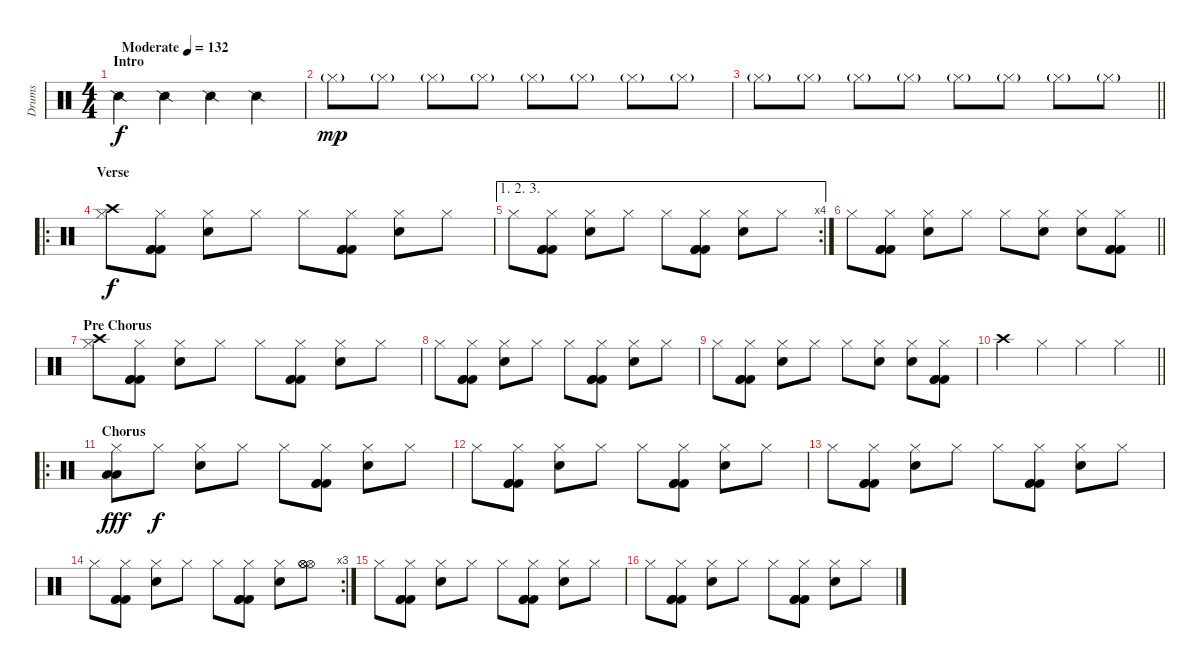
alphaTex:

\track ("Drums" "Drums") {instrument percussion}
\staff {score}
\articulation defaults
\ts (4 4)
\section ("" "Intro")
\tempo (132 "Moderate")
\clef neutral
\ks c "Snare (side stick) 2".4{dy f} "Snare (side stick) 2".4 "Snare (side stick) 2".4 "Snare (side stick) 2".4
|
"Hi-Hat (closed)"{g}.8{dy mp} "Hi-Hat (closed)"{g}.8 "Hi-Hat (closed)"{g}.8 "Hi-Hat (closed)"{g}.8 "Hi-Hat (closed)"{g}.8 "Hi-Hat (closed)"{g}.8 "Hi-Hat (closed)"{g}.8 "Hi-Hat (closed)"{g}.8 |
\barLineRight lightlight "Hi-Hat (closed)"{g}.8 "Hi-Hat (closed)"{g}.8 "Hi-Hat (closed)"{g}.8 "Hi-Hat (closed)"{g}.8 "Hi-Hat (closed)"{g}.8 "Hi-Hat (closed)"{g}.8 "Hi-Hat (closed)"{g}.8 "Hi-Hat (closed)"{g}.8
|
\ro
\section ("" "Verse")
("Hi-Hat (closed)" "Crash high (hit)").8{dy f} ("Hi-Hat (closed)" "Kick (hit) 2" "Kick (hit) 2" "Kick (hit) 2").8 ("Hi-Hat (closed)" "Electric Snare (hit)").8 "Hi-Hat (closed)".8 "Hi-Hat (closed)".8 ("Hi-Hat (closed)" "Kick (hit) 2" "Kick (hit) 2" "Kick (hit) 2").8 ("Hi-Hat (closed)" "Electric Snare (hit)").8 "Hi-Hat (closed)".8 |
\ae (1 2 3)
\rc 4 "Hi-Hat (closed)".8
("Hi-Hat (closed)" "Kick (hit) 2" "Kick (hit) 2" "Kick (hit) 2").8 ("Hi-Hat (closed)" "Electric Snare (hit)").8 "Hi-Hat (closed)".8 "Hi-Hat (closed)".8 ("Hi-Hat (closed)" "Kick (hit) 2" "Kick (hit) 2" "Kick (hit) 2").8 ("Hi-Hat (closed)" "Electric Snare (hit)").8 "Hi-Hat (closed)".8 |
\barLineRight lightlight "Hi-Hat (closed)".8
("Hi-Hat (closed)" "Kick (hit) 2" "Kick (hit) 2" "Kick (hit) 2").8 ("Hi-Hat (closed)" "Electric Snare (hit)").8 "Hi-Hat (closed)".8 "Hi-Hat (closed)".8 ("Hi-Hat (closed)" "Electric Snare (hit)").8 ("Hi-Hat (closed)" "Electric Snare (hit)").8 ("Hi-Hat (closed)" "Kick (hit) 2" "Kick (hit) 2" "Kick (hit) 2").8 |
\section ("" "Pre Chorus")
("Hi-Hat (closed)" "Crash high (hit)").8 ("Hi-Hat (closed)" "Kick (hit) 2" "Kick (hit) 2" "Kick (hit) 2").8 ("Hi-Hat (closed)" "Electric Snare (hit)").8 "Hi-Hat (closed)".8 "Hi-Hat (closed)".8 ("Hi-Hat (closed)" "Kick (hit) 2" "Kick (hit) 2" "Kick (hit) 2").8 ("Hi-Hat (closed)" "Electric Snare (hit)").8 "Hi-Hat (closed)".8 |
"Hi-Hat (closed)".8 ("Hi-Hat (closed)" "Kick (hit) 2" "Kick (hit) 2" "Kick (hit) 2").8 ("Hi-Hat (closed)" "Electric Snare (hit)").8 "Hi-Hat (closed)".8 "Hi-Hat (closed)".8 ("Hi-Hat (closed)" "Kick (hit) 2" "Kick (hit) 2" "Kick (hit) 2").8 ("Hi-Hat (closed)" "Electric Snare (hit)").8 "Hi-Hat (closed)".8 |
"Hi-Hat (closed)".8 ("Hi-Hat (closed)" "Kick (hit) 2" "Kick (hit) 2" "Kick (hit) 2").8 ("Hi-Hat (closed)" "Electric Snare (hit)").8 "Hi-Hat (closed)".8 "Hi-Hat (closed)".8 ("Hi-Hat (closed)" "Electric Snare (hit)").8 ("Hi-Hat (closed)" "Electric Snare (hit)").8 ("Hi-Hat (closed)" "Kick (hit) 2" "Kick (hit) 2" "Kick (hit) 2").8 |
\barLineRight lightlight "Crash high (hit)".4 "Hi-Hat (closed)".4 "Hi-Hat (closed)".4 "Hi-Hat (closed)".4
|
\ro
\section ("" "Chorus")
("Hi-Hat (closed)" "Low Floor Tom (hit)" "Low Floor Tom (hit)").8{dy fff} "Hi-Hat (closed)".8{dy f} ("Hi-Hat (closed)" "Electric Snare (hit)").8 "Hi-Hat (closed)".8 "Hi-Hat (closed)".8 ("Hi-Hat (closed)" "Kick (hit) 2" "Kick (hit) 2" "Kick (hit) 2").8 ("Hi-Hat (closed)" "Electric Snare (hit)").8 "Hi-Hat (closed)".8 |
"Hi-Hat (closed)".8 ("Hi-Hat (closed)" "Kick (hit) 2" "Kick (hit) 2" "Kick (hit) 2").8 ("Hi-Hat (closed)" "Electric Snare (hit)").8 "Hi-Hat (closed)".8 "Hi-Hat (closed)".8 ("Hi-Hat (closed)" "Kick (hit) 2" "Kick (hit) 2" "Kick (hit) 2").8 ("Hi-Hat (closed)" "Electric Snare (hit)").8 "Hi-Hat (closed)".8 |
"Hi-Hat (closed)".8 ("Hi-Hat (closed)" "Kick (hit) 2" "Kick (hit) 2" "Kick (hit) 2").8 ("Hi-Hat (closed)" "Electric Snare (hit)").8 "Hi-Hat (closed)".8 "Hi-Hat (closed)".8 ("Hi-Hat (closed)" "Kick (hit) 2" "Kick (hit) 2" "Kick (hit) 2").8 ("Hi-Hat (closed)" "Electric Snare (hit)").8 "Hi-Hat (closed)".8 |
\rc 3 "Hi-Hat (closed)".8
("Hi-Hat (closed)" "Kick (hit) 2" "Kick (hit) 2" "Kick (hit) 2").8 ("Hi-Hat (closed)" "Electric Snare (hit)").8 "Hi-Hat (closed)".8 "Hi-Hat (closed)".8 ("Hi-Hat (closed)" "Kick (hit) 2" "Kick (hit) 2" "Kick (hit) 2").8 ("Hi-Hat (closed)" "Electric Snare (hit)").8 ("Hi-Hat (open)" "Hi-Hat (open)" "Hi-Hat (open)").8 |
"Hi-Hat (closed)".8 ("Hi-Hat (closed)" "Kick (hit) 2" "Kick (hit) 2" "Kick (hit) 2").8 ("Hi-Hat (closed)" "Electric Snare (hit)").8 "Hi-Hat (closed)".8 "Hi-Hat (closed)".8 ("Hi-Hat (closed)" "Kick (hit) 2" "Kick (hit) 2" "Kick (hit) 2").8 ("Hi-Hat (closed)" "Electric Snare (hit)").8 "Hi-Hat (closed)".8 |
"Hi-Hat (closed)".8 ("Hi-Hat (closed)" "Kick (hit) 2" "Kick (hit) 2" "Kick (hit) 2").8 ("Hi-Hat (closed)" "Electric Snare (hit)").8 "Hi-Hat (closed)".8 "Hi-Hat (closed)".8 ("Hi-Hat (closed)" "Kick (hit) 2" "Kick (hit) 2" "Kick (hit) 2").8 ("Hi-Hat (closed)" "Electric Snare (hit)").8 "Hi-Hat (closed)".8
